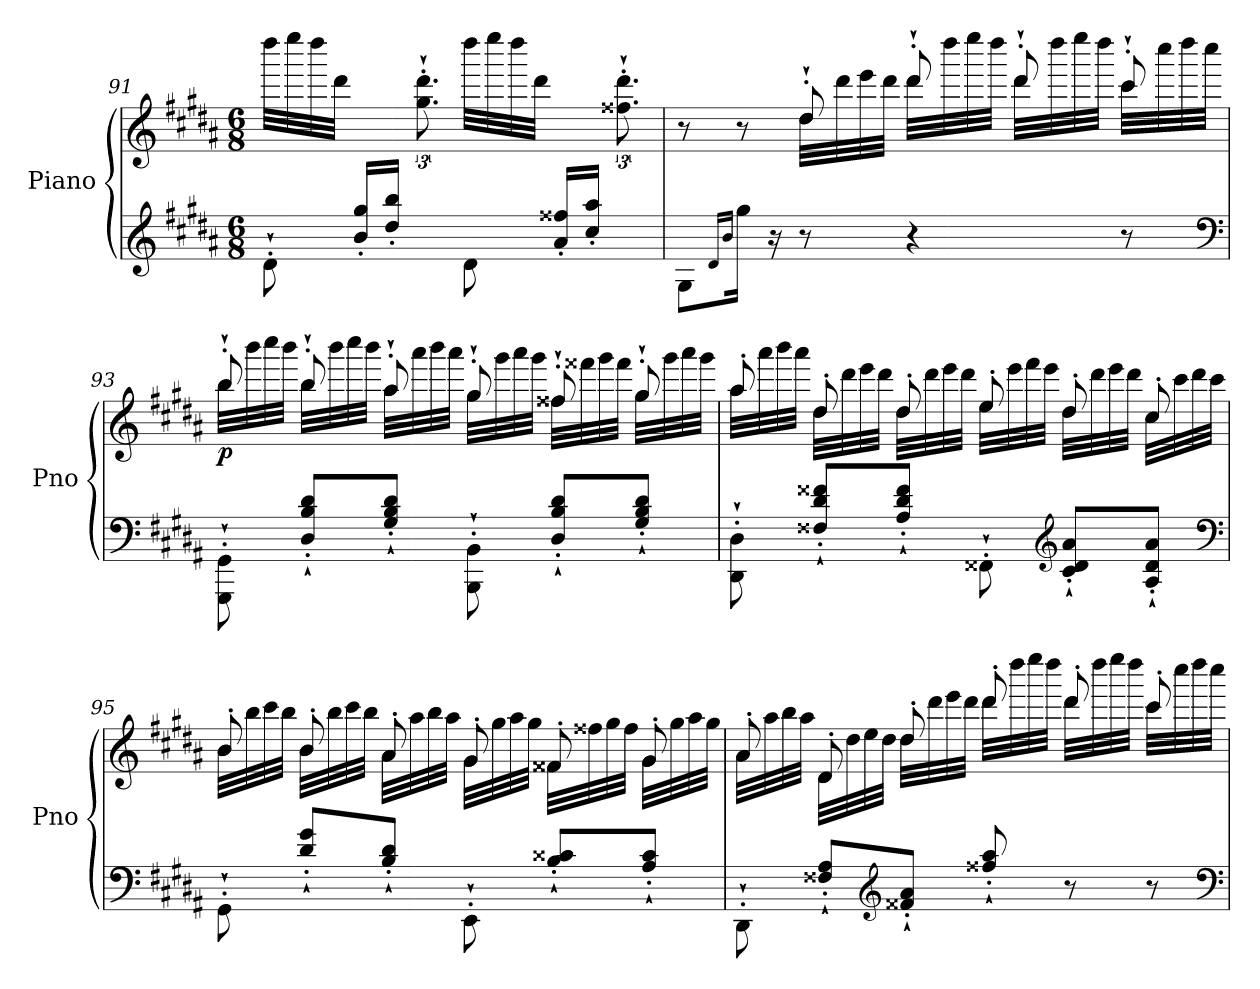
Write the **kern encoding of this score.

**kern	**kern	**dynam
*part1	*part1	*part1
*staff2	*staff1	*staff1/2
*I"Piano	*	*
*I'Pno	*	*
*clefG2	*clefG2	*
*k[f#c#g#d#a#]	*k[f#c#g#d#a#]	*
*B:	*B:	*
*M6/8	*M6/8	*
=91	=91	=91
8d#`'\	32dddd#\LLL	.
.	32eeee\	.
.	32dddd#\	.
.	32ddd#\JJJ	.
16b/' 16gg#/'LL	16ryy	.
16dd#/' 16bb/'JJ	16ryy	.
8ryy	12.gg#\`' 12.ddd#\`'	.
8d#\	32dddd#\LLL	.
.	32eeee\	.
.	32dddd#\	.
.	32ddd#\JJJ	.
16a#/' 16ff##X/'LL	16ryy	.
16cc#/' 16aa#/'JJ	16ryy	.
8ryy	12.ff##X\`' 12.ddd#\`'	.
!!LO:LB:g=z
=92	=92	=92
*	*^	*
8G#\L	8r	4ryy	.
16qd#/LL	.	.	.
16qb/JJ	.	.	.
16gg#\Jk	8r	.	.
16r	.	.	.
8r	8dd#`'/	32dd#\LLL	.
.	.	32ddd#\	.
.	.	32eee\	.
.	.	32ddd#\JJJ	.
4r	8ddd#`'/	32ddd#\LLL	.
.	.	32dddd#\	.
.	.	32eeee\	.
.	.	32dddd#\JJJ	.
.	8ddd#`'/	32ddd#\LLL	.
.	.	32dddd#\	.
.	.	32eeee\	.
.	.	32dddd#\JJJ	.
8r	8ccc#`'/	32ccc#\LLL	.
.	.	32cccc#\	.
.	.	32dddd#\	.
.	.	32cccc#\JJJ	.
*clefF4	*	*	*
=93	=93	=93	=93
!	!	!	!LO:DY:b
8GGG#\`' 8GG#\`'	8bb`'/	32bb\LLL	p
.	.	32bbb\	.
.	.	32cccc#\	.
.	.	32bbb\JJJ	.
8D#/`' 8B/`' 8d#/`'L	8bb`'/	32bb\LLL	.
.	.	32bbb\	.
.	.	32cccc#\	.
.	.	32bbb\JJJ	.
8G#/`' 8B/`' 8d#/`'J	8aa#`'/	32aa#\LLL	.
.	.	32aaa#\	.
.	.	32bbb\	.
.	.	32aaa#\JJJ	.
8BBB\`' 8BB\`'	8gg#`'/	32gg#\LLL	.
.	.	32ggg#\	.
.	.	32aaa#\	.
.	.	32ggg#\JJJ	.
8D#/`' 8B/`' 8d#/`'L	8ff##X`'/	32ff##\LLL	.
.	.	32fff##X\	.
.	.	32ggg#\	.
.	.	32fff##\JJJ	.
8G#/`' 8B/`' 8d#/`'J	8gg#`'/	32gg#\LLL	.
.	.	32ggg#\	.
.	.	32aaa#\	.
.	.	32ggg#\JJJ	.
!!LO:PB:g=z	!!
=94	=94	=94	=94
8DD#\`' 8D#\`'	8aa#'/	32aa#\LLL	.
.	.	32aaa#\	.
.	.	32bbb\	.
.	.	32aaa#\JJJ	.
8F##X/`' 8d#/`' 8f##X/`'L	8dd#'/	32dd#\LLL	.
.	.	32ddd#\	.
.	.	32eee\	.
.	.	32ddd#\JJJ	.
8A#/`' 8d#/`' 8f##/`'J	8dd#'/	32dd#\LLL	.
.	.	32ddd#\	.
.	.	32eee\	.
.	.	32ddd#\JJJ	.
8FF##X`'\	8ee'/	32ee\LLL	.
.	.	32eee\	.
.	.	32fff#\	.
.	.	32eee\JJJ	.
*clefG2	*	*	*
8c#/`' 8d#/`' 8a#/`'L	8dd#'/	32dd#\LLL	.
.	.	32ddd#\	.
.	.	32eee\	.
.	.	32ddd#\JJJ	.
8A#/`' 8d#/`' 8a#/`'J	8cc#'/	32cc#\LLL	.
.	.	32ccc#\	.
.	.	32ddd#\	.
.	.	32ccc#\JJJ	.
*clefF4	*	*	*
=95	=95	=95	=95
8GG#`'\	8b'/	32b\LLL	.
.	.	32bb\	.
.	.	32ccc#\	.
.	.	32bb\JJJ	.
8d#/`' 8g#/`'L	8b'/	32b\LLL	.
.	.	32bb\	.
.	.	32ccc#\	.
.	.	32bb\JJJ	.
8B/`' 8d#/`'J	8a#'/	32a#\LLL	.
.	.	32aa#\	.
.	.	32bb\	.
.	.	32aa#\JJJ	.
8EE`'\	8g#'/	32g#\LLL	.
.	.	32gg#\	.
.	.	32aa#\	.
.	.	32gg#\JJJ	.
8B/`' 8c##X/`'L	8f##X'/	32f##\LLL	.
.	.	32ff##X\	.
.	.	32gg#\	.
.	.	32ff##\JJJ	.
8A#/`' 8c##/`'J	8g#'/	32g#\LLL	.
.	.	32gg#\	.
.	.	32aa#\	.
.	.	32gg#\JJJ	.
!!LO:LB:g=z	!!
=96	=96	=96	=96
8DD#`'\	8a#'/	32a#\LLL	.
.	.	32aa#\	.
.	.	32bb\	.
.	.	32aa#\JJJ	.
8F##X/`' 8A#/`'L	8d#'/	32d#\LLL	.
.	.	32dd#\	.
.	.	32ee\	.
.	.	32dd#\JJJ	.
*clefG2	*	*	*
8f##X/`' 8a#/`'J	8dd#'/	32dd#\LLL	.
.	.	32ddd#\	.
.	.	32eee\	.
.	.	32ddd#\JJJ	.
8ff##X/`' 8aa#/`'	8ddd#'/	32ddd#\LLL	.
.	.	32dddd#\	.
.	.	32eeee\	.
.	.	32dddd#\JJJ	.
8r	8ddd#'/	32ddd#\LLL	.
.	.	32dddd#\	.
.	.	32eeee\	.
.	.	32dddd#\JJJ	.
8r	8ccc#'/	32ccc#\LLL	.
.	.	32cccc#\	.
.	.	32dddd#\	.
.	.	32cccc#\JJJ	.
*	*v	*v	*
*clefF4	*	*
=	=	=
*-	*-	*-
